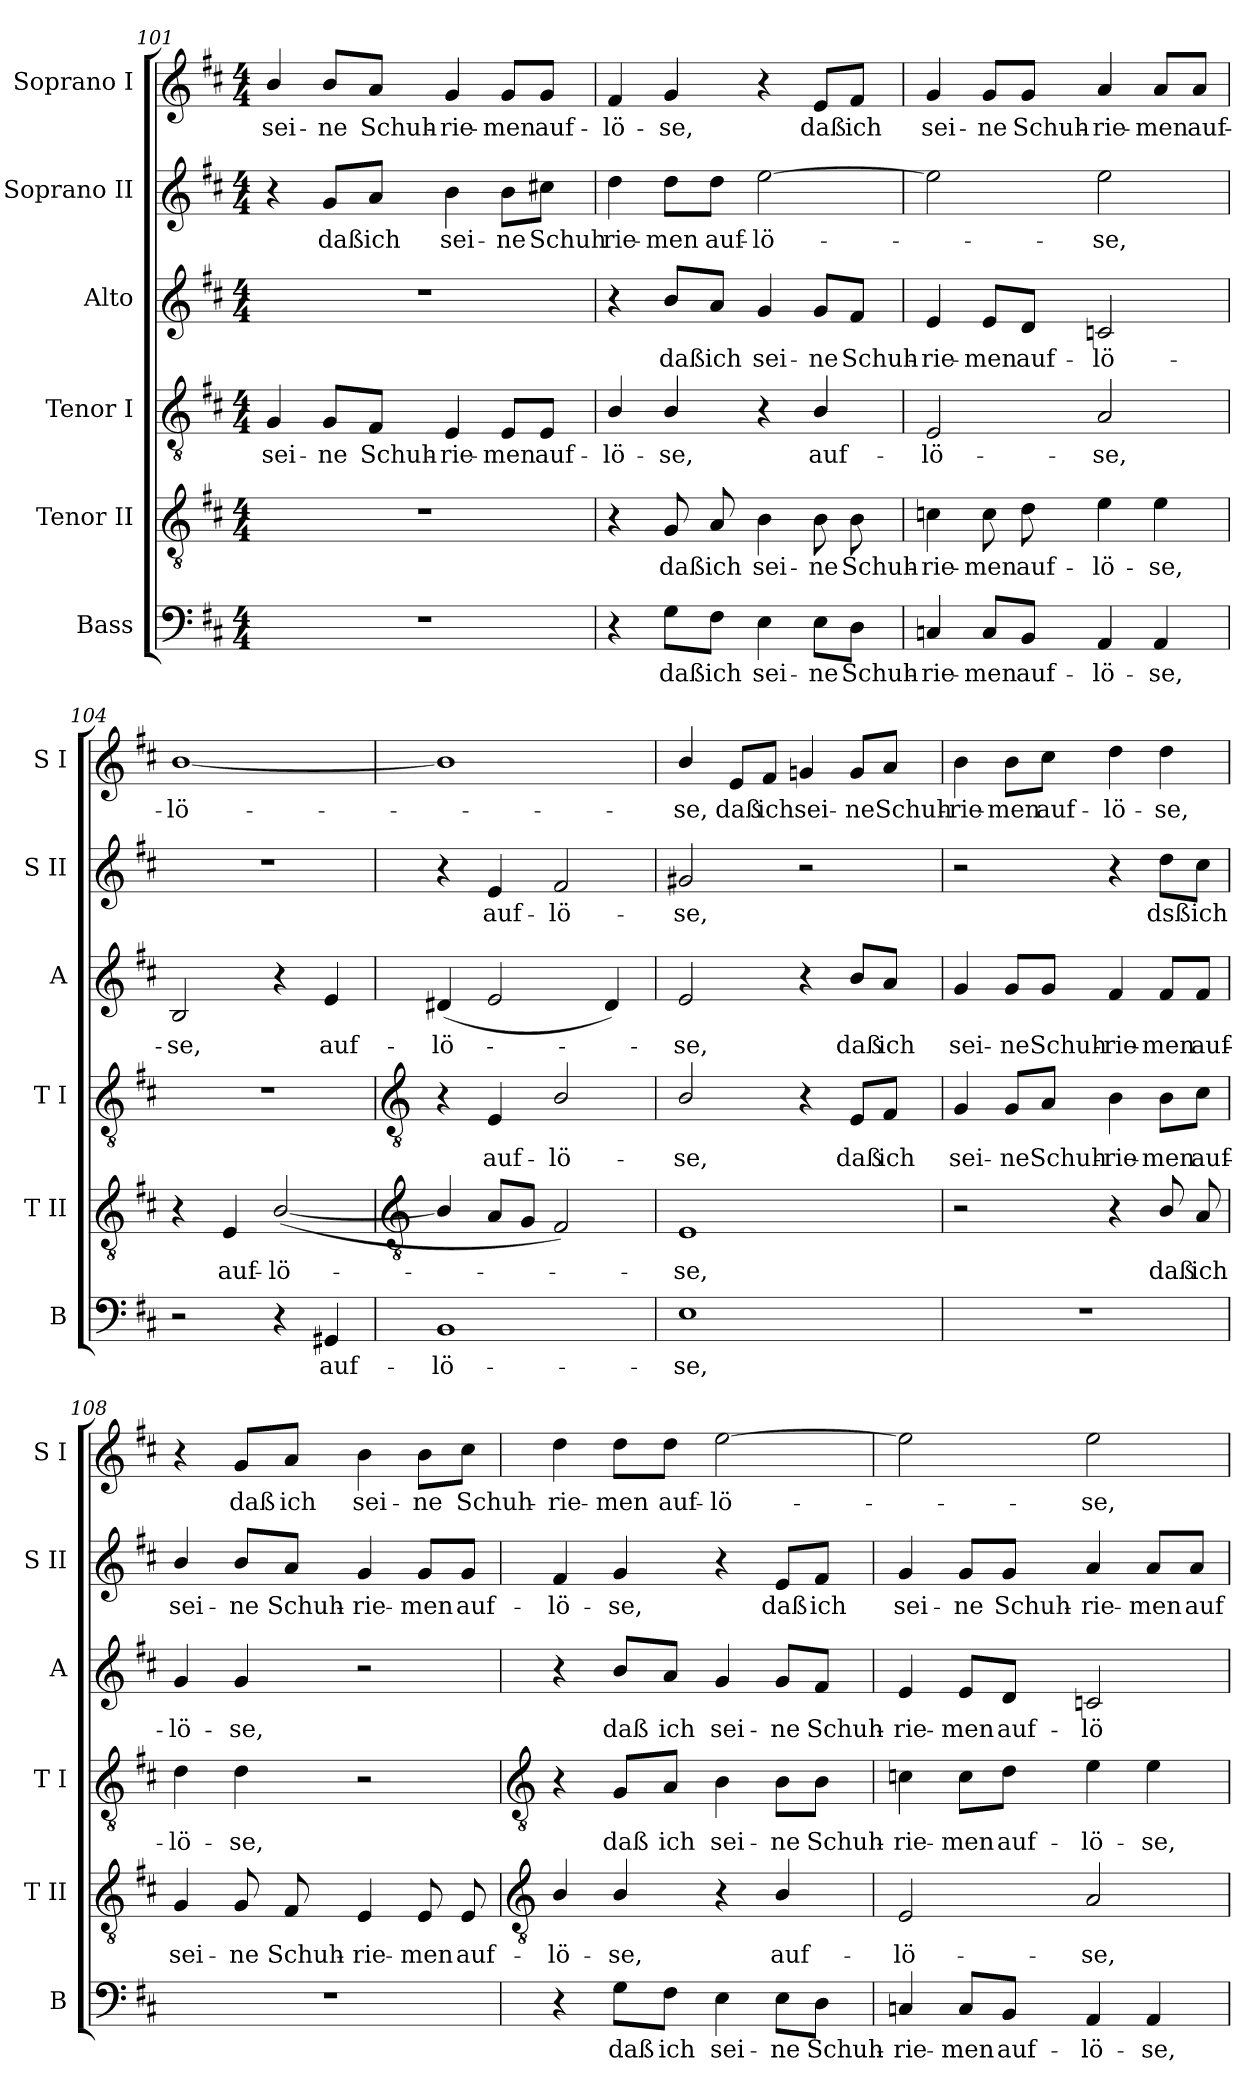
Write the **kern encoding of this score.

**kern	**text	**kern	**text	**kern	**text	**kern	**text	**kern	**text	**kern	**text
*part6	*part6	*part5	*part5	*part4	*part4	*part3	*part3	*part2	*part2	*part1	*part1
*staff6	*staff6	*staff5	*staff5	*staff4	*staff4	*staff3	*staff3	*staff2	*staff2	*staff1	*staff1
*I"Bass	*	*I"Tenor II	*	*I"Tenor I	*	*I"Alto	*	*I"Soprano II	*	*I"Soprano I	*
*I'B	*	*I'T II	*	*I'T I	*	*I'A	*	*I'S II	*	*I'S I	*
!!LO:LB:g=z
*clefF4	*	*clefGv2	*	*clefGv2	*	*clefG2	*	*clefG2	*	*clefG2	*
*k[f#c#]	*	*k[f#c#]	*	*k[f#c#]	*	*k[f#c#]	*	*k[f#c#]	*	*k[f#c#]	*
*D:	*	*D:	*	*D:	*	*D:	*	*D:	*	*D:	*
*M4/4	*	*M4/4	*	*M4/4	*	*M4/4	*	*M4/4	*	*M4/4	*
=101	=101	=101	=101	=101	=101	=101	=101	=101	=101	=101	=101
!	!	!	!	!	!LO:LY:b	!	!	!	!	!	!LO:LY:b
1r	.	1r	.	4G	sei-	1r	.	4r	.	4b/	sei-
!	!	!	!	!	!LO:LY:b	!	!	!	!LO:LY:b	!	!LO:LY:b
.	.	.	.	8G/L	-ne	.	.	8g/L	daß	8b/L	-ne
!	!	!	!	!	!LO:LY:b	!	!	!	!LO:LY:b	!	!LO:LY:b
.	.	.	.	8F#/J	Schuh-	.	.	8a/J	ich	8a/J	Schuh-
!	!	!	!	!	!LO:LY:b	!	!	!	!LO:LY:b	!	!LO:LY:b
.	.	.	.	4E	-rie-	.	.	4b	sei-	4g	-rie-
!	!	!	!	!	!LO:LY:b	!	!	!	!LO:LY:b	!	!LO:LY:b
.	.	.	.	8E/L	-men	.	.	8b\L	-ne	8g/L	-men
!	!	!	!	!	!LO:LY:b	!	!	!	!LO:LY:b	!	!LO:LY:b
.	.	.	.	8E/J	auf-	.	.	8cc#X\J	Schuh	8g/J	auf-
=102	=102	=102	=102	=102	=102	=102	=102	=102	=102	=102	=102
!	!	!	!	!	!LO:LY:b	!	!	!	!LO:LY:b	!	!LO:LY:b
4r	.	4r	.	4B/	-lö-	4r	.	4dd	rie-	4f#	-lö-
!	!LO:LY:b	!	!LO:LY:b	!	!LO:LY:b	!	!LO:LY:b	!	!LO:LY:b	!	!LO:LY:b
8G\L	daß	8G	daß	4B/	-se,	8b/L	daß	8dd\L	-men	4g	-se,
!	!LO:LY:b	!	!LO:LY:b	!	!	!	!LO:LY:b	!	!LO:LY:b	!	!
8F#\J	ich	8A	ich	.	.	8a/J	ich	8dd\J	auf-	.	.
!	!LO:LY:b	!	!LO:LY:b	!	!	!	!LO:LY:b	!	!LO:LY:b	!	!
4E	sei-	4B	sei-	4r	.	4g	sei-	[2ee	-lö-	4r	.
!	!LO:LY:b	!	!LO:LY:b	!	!LO:LY:b	!	!LO:LY:b	!	!	!	!LO:LY:b
8E\L	-ne	8B	-ne	4B/	auf-	8g/L	-ne	.	.	8e/L	daß
!	!LO:LY:b	!	!LO:LY:b	!	!	!	!LO:LY:b	!	!	!	!LO:LY:b
8D\J	Schuh-	8B	Schuh-	.	.	8f#/J	Schuh-	.	.	8f#/J	ich
=103	=103	=103	=103	=103	=103	=103	=103	=103	=103	=103	=103
!	!LO:LY:b	!	!LO:LY:b	!	!LO:LY:b	!	!LO:LY:b	!	!	!	!LO:LY:b
4Cn	-rie-	4cn	-rie-	2E	-lö-	4e	-rie-	2ee]	.	4g	sei-
!	!LO:LY:b	!	!LO:LY:b	!	!	!	!LO:LY:b	!	!	!	!LO:LY:b
8C/L	-men	8c	-men	.	.	8e/L	-men	.	.	8g/L	-ne
!	!LO:LY:b	!	!LO:LY:b	!	!	!	!LO:LY:b	!	!	!	!LO:LY:b
8BB/J	auf-	8d	auf-	.	.	8d/J	auf-	.	.	8g/J	Schuh-
!	!LO:LY:b	!	!LO:LY:b	!	!LO:LY:b	!	!LO:LY:b	!	!LO:LY:b	!	!LO:LY:b
4AA	-lö-	4e	-lö-	2A	-se,	2cn	-lö-	2ee	se,	4a	-rie-
!	!LO:LY:b	!	!LO:LY:b	!	!	!	!	!	!	!	!LO:LY:b
4AA	-se,	4e	-se,	.	.	.	.	.	.	8a/L	-men
!	!	!	!	!	!	!	!	!	!	!	!LO:LY:b
.	.	.	.	.	.	.	.	.	.	8a/J	auf-
=104	=104	=104	=104	=104	=104	=104	=104	=104	=104	=104	=104
!	!	!	!	!	!	!	!LO:LY:b	!	!	!	!LO:LY:b
2r	.	4r	.	1r	.	2B	-se,	1r	.	[1b/	-lö-
!	!	!	!LO:LY:b	!	!	!	!	!	!	!	!
.	.	4E	auf-	.	.	.	.	.	.	.	.
!	!	!	!LO:LY:b	!	!	!	!	!	!	!	!
4r	.	(<[2B/	-lö-	.	.	4r	.	.	.	.	.
!	!LO:LY:b	!	!	!	!	!	!LO:LY:b	!	!	!	!
4GG#X	auf-	.	.	.	.	4e	auf-	.	.	.	.
!!LO:LB:g=z
=105	=105	=105	=105	=105	=105	=105	=105	=105	=105	=105	=105
*	*	*clefGv2	*	*clefGv2	*	*	*	*	*	*	*
!	!LO:LY:b	!	!	!	!	!	!LO:LY:b	!	!	!	!
1BB	-lö-	4B/]	.	4r	.	(<4d#X	-lö-	4r	.	1b/]	.
!	!	!	!	!	!LO:LY:b	!	!	!	!LO:LY:b	!	!
.	.	8AL	.	4E	auf-	2e	.	4e	auf-	.	.
.	.	8GJ	.	.	.	.	.	.	.	.	.
!	!	!	!	!	!LO:LY:b	!	!	!	!LO:LY:b	!	!
.	.	2F#)	.	2B/	-lö-	.	.	2f#	-lö-	.	.
.	.	.	.	.	.	4d#)	.	.	.	.	.
=106	=106	=106	=106	=106	=106	=106	=106	=106	=106	=106	=106
!	!LO:LY:b	!	!LO:LY:b	!	!LO:LY:b	!	!LO:LY:b	!	!LO:LY:b	!	!LO:LY:b
1E	-se,	1E	se,	2B/	-se,	2e	se,	2g#X	-se,	4b/	se,
!	!	!	!	!	!	!	!	!	!	!	!LO:LY:b
.	.	.	.	.	.	.	.	.	.	8e/L	daß
!	!	!	!	!	!	!	!	!	!	!	!LO:LY:b
.	.	.	.	.	.	.	.	.	.	8f#/J	ich
!	!	!	!	!	!	!	!	!	!	!	!LO:LY:b
.	.	.	.	4r	.	4r	.	2r	.	4gn	sei-
!	!	!	!	!	!LO:LY:b	!	!LO:LY:b	!	!	!	!LO:LY:b
.	.	.	.	8E/L	daß	8b/L	daß	.	.	8g/L	-ne
!	!	!	!	!	!LO:LY:b	!	!LO:LY:b	!	!	!	!LO:LY:b
.	.	.	.	8F#/J	ich	8a/J	ich	.	.	8a/J	Schuh-
=107	=107	=107	=107	=107	=107	=107	=107	=107	=107	=107	=107
!	!	!	!	!	!LO:LY:b	!	!LO:LY:b	!	!	!	!LO:LY:b
1r	.	2r	.	4G	sei-	4g	sei-	2r	.	4b	-rie-
!	!	!	!	!	!LO:LY:b	!	!LO:LY:b	!	!	!	!LO:LY:b
.	.	.	.	8G/L	-ne	8g/L	-ne	.	.	8b\L	-men
!	!	!	!	!	!LO:LY:b	!	!LO:LY:b	!	!	!	!LO:LY:b
.	.	.	.	8A/J	Schuh-	8g/J	Schuh-	.	.	8cc#\J	auf-
!	!	!	!	!	!LO:LY:b	!	!LO:LY:b	!	!	!	!LO:LY:b
.	.	4r	.	4B	-rie-	4f#	-rie-	4r	.	4dd	-lö-
!	!	!	!LO:LY:b	!	!LO:LY:b	!	!LO:LY:b	!	!LO:LY:b	!	!LO:LY:b
.	.	8B/	daß	8B\L	-men	8f#/L	-men	8dd\L	dsß	4dd	-se,
!	!	!	!LO:LY:b	!	!LO:LY:b	!	!LO:LY:b	!	!LO:LY:b	!	!
.	.	8A	ich	8c#\J	auf-	8f#/J	auf-	8cc#\J	ich	.	.
=108	=108	=108	=108	=108	=108	=108	=108	=108	=108	=108	=108
!	!	!	!LO:LY:b	!	!LO:LY:b	!	!LO:LY:b	!	!LO:LY:b	!	!
1r	.	4G	sei-	4d	-lö-	4g	-lö-	4b/	sei-	4r	.
!	!	!	!LO:LY:b	!	!LO:LY:b	!	!LO:LY:b	!	!LO:LY:b	!	!LO:LY:b
.	.	8G	-ne	4d	-se,	4g	-se,	8b/L	-ne	8g/L	daß
!	!	!	!LO:LY:b	!	!	!	!	!	!LO:LY:b	!	!LO:LY:b
.	.	8F#	Schuh-	.	.	.	.	8a/J	Schuh-	8a/J	ich
!	!	!	!LO:LY:b	!	!	!	!	!	!LO:LY:b	!	!LO:LY:b
.	.	4E	-rie-	2r	.	2r	.	4g	-rie-	4b	sei-
!	!	!	!LO:LY:b	!	!	!	!	!	!LO:LY:b	!	!LO:LY:b
.	.	8E	-men	.	.	.	.	8g/L	-men	8b\L	-ne
!	!	!	!LO:LY:b	!	!	!	!	!	!LO:LY:b	!	!LO:LY:b
.	.	8E	auf-	.	.	.	.	8g/J	auf-	8cc#\J	Schuh-
!!LO:LB:g=z
=109	=109	=109	=109	=109	=109	=109	=109	=109	=109	=109	=109
*	*	*clefGv2	*	*clefGv2	*	*	*	*	*	*	*
!	!	!	!LO:LY:b	!	!	!	!	!	!LO:LY:b	!	!LO:LY:b
4r	.	4B/	-lö-	4r	.	4r	.	4f#	-lö-	4dd	-rie-
!	!LO:LY:b	!	!LO:LY:b	!	!LO:LY:b	!	!LO:LY:b	!	!LO:LY:b	!	!LO:LY:b
8G\L	daß	4B/	-se,	8G/L	daß	8b/L	daß	4g	-se,	8dd\L	-men
!	!LO:LY:b	!	!	!	!LO:LY:b	!	!LO:LY:b	!	!	!	!LO:LY:b
8F#\J	ich	.	.	8A/J	ich	8a/J	ich	.	.	8dd\J	auf-
!	!LO:LY:b	!	!	!	!LO:LY:b	!	!LO:LY:b	!	!	!	!LO:LY:b
4E	sei-	4r	.	4B	sei-	4g	sei-	4r	.	[2ee	-lö-
!	!LO:LY:b	!	!LO:LY:b	!	!LO:LY:b	!	!LO:LY:b	!	!LO:LY:b	!	!
8E\L	-ne	4B/	auf-	8B\L	-ne	8g/L	-ne	8e/L	daß	.	.
!	!LO:LY:b	!	!	!	!LO:LY:b	!	!LO:LY:b	!	!LO:LY:b	!	!
8D\J	Schuh-	.	.	8B\J	Schuh-	8f#/J	Schuh-	8f#/J	ich	.	.
=110	=110	=110	=110	=110	=110	=110	=110	=110	=110	=110	=110
!	!LO:LY:b	!	!LO:LY:b	!	!LO:LY:b	!	!LO:LY:b	!	!LO:LY:b	!	!
4Cn	-rie-	2E	-lö-	4cn	-rie-	4e	-rie-	4g	sei-	2ee]	.
!	!LO:LY:b	!	!	!	!LO:LY:b	!	!LO:LY:b	!	!LO:LY:b	!	!
8C/L	-men	.	.	8c\L	-men	8e/L	-men	8g/L	-ne	.	.
!	!LO:LY:b	!	!	!	!LO:LY:b	!	!LO:LY:b	!	!LO:LY:b	!	!
8BB/J	auf-	.	.	8d\J	auf-	8d/J	auf-	8g/J	Schuh-	.	.
!	!LO:LY:b	!	!LO:LY:b	!	!LO:LY:b	!	!LO:LY:b	!	!LO:LY:b	!	!LO:LY:b
4AA	-lö-	2A	-se,	4e	-lö-	2cn	-lö-	4a	-rie-	2ee	se,
!	!LO:LY:b	!	!	!	!LO:LY:b	!	!	!	!LO:LY:b	!	!
4AA	-se,	.	.	4e	-se,	.	.	8a/L	-men	.	.
!	!	!	!	!	!	!	!	!	!LO:LY:b	!	!
.	.	.	.	.	.	.	.	8a/J	auf	.	.
=	=	=	=	=	=	=	=	=	=	=	=
*-	*-	*-	*-	*-	*-	*-	*-	*-	*-	*-	*-
